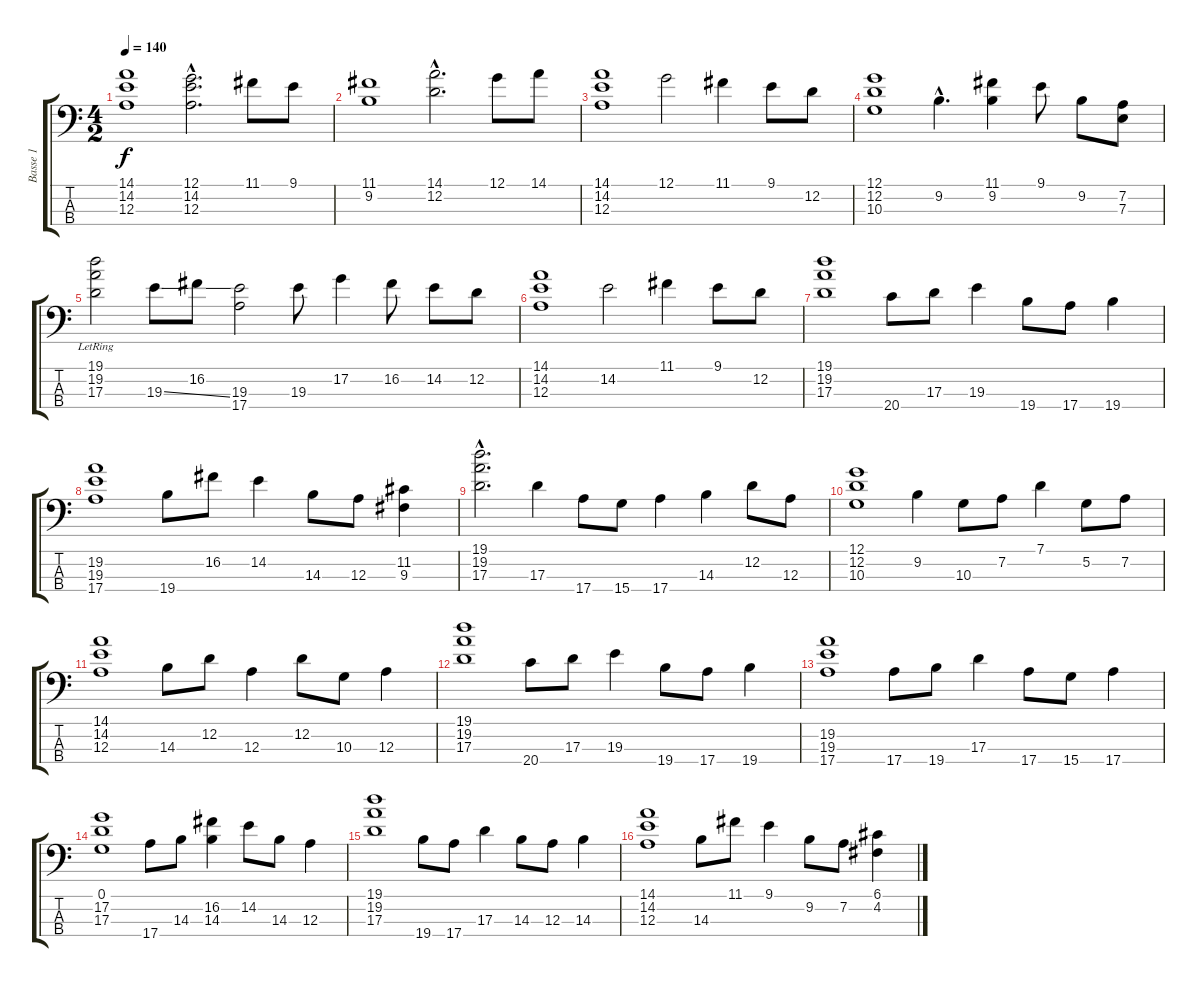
\track ("Basse 1" "Basse 1") {instrument fretlessbass}
\staff {score tabs}
\tuning (G2 D2 A1 E1) {hide}
\ts (4 2)
\tempo 140
\clef f4
\ks c
(14.1 14.2 12.3).1{dy f} (12.1{hac} 14.2{hac} 12.3{hac}).2{d} 11.1.8 9.1.8 |
(11.1 9.2).1 (14.1{hac} 12.2{hac}).2{d} 12.1.8 14.1.8 |
(14.1 14.2 12.3).1 12.1.2 11.1.4 9.1.8 12.2.8 |
(12.1 12.2 10.3).1 9.2{hac}.4{d} (11.1 9.2).4 9.1.8 9.2.8 (7.2 7.3).8 |
(19.1{lr} 19.2{lr} 17.3{lr}).2 19.3{ss}.8 16.2.8 (19.3 17.4).2 19.3.8 17.2.4 16.2.8 14.2.8 12.2.8 |
(14.1 14.2 12.3).1 14.2.2 11.1.4 9.1.8 12.2.8 |
(19.1 19.2 17.3).1 20.4.8 17.3.8 19.3.4 19.4.8 17.4.8 19.4.4 |
(19.2 19.3 17.4).1 19.4.8 16.2.8 14.2.4 14.3.8 12.3.8 (11.2 9.3).4 |
(19.1{hac} 19.2{hac} 17.3{hac}).2{d} 17.3.4 17.4.8 15.4.8 17.4.4 14.3.4 12.2.8 12.3.8 |
(12.1 12.2 10.3).1 9.2.4 10.3.8 7.2.8 7.1.4 5.2.8 7.2.8 |
(14.1 14.2 12.3).1 14.3.8 12.2.8 12.3.4 12.2.8 10.3.8 12.3.4 |
(19.1 19.2 17.3).1 20.4.8 17.3.8 19.3.4 19.4.8 17.4.8 19.4.4 |
(19.2 19.3 17.4).1 17.4.8 19.4.8 17.3.4 17.4.8 15.4.8 17.4.4 |
(0.1 17.2 17.3).1 17.4.8 14.3.8 (16.2 14.3).4 14.2.8 14.3.8 12.3.4 |
(19.1 19.2 17.3).1 19.4.8 17.4.8 17.3.4 14.3.8 12.3.8 14.3.4 |
(14.1 14.2 12.3).1 14.3.8 11.1.8 9.1.4 9.2.8 7.2.8 (6.1 4.2).4
